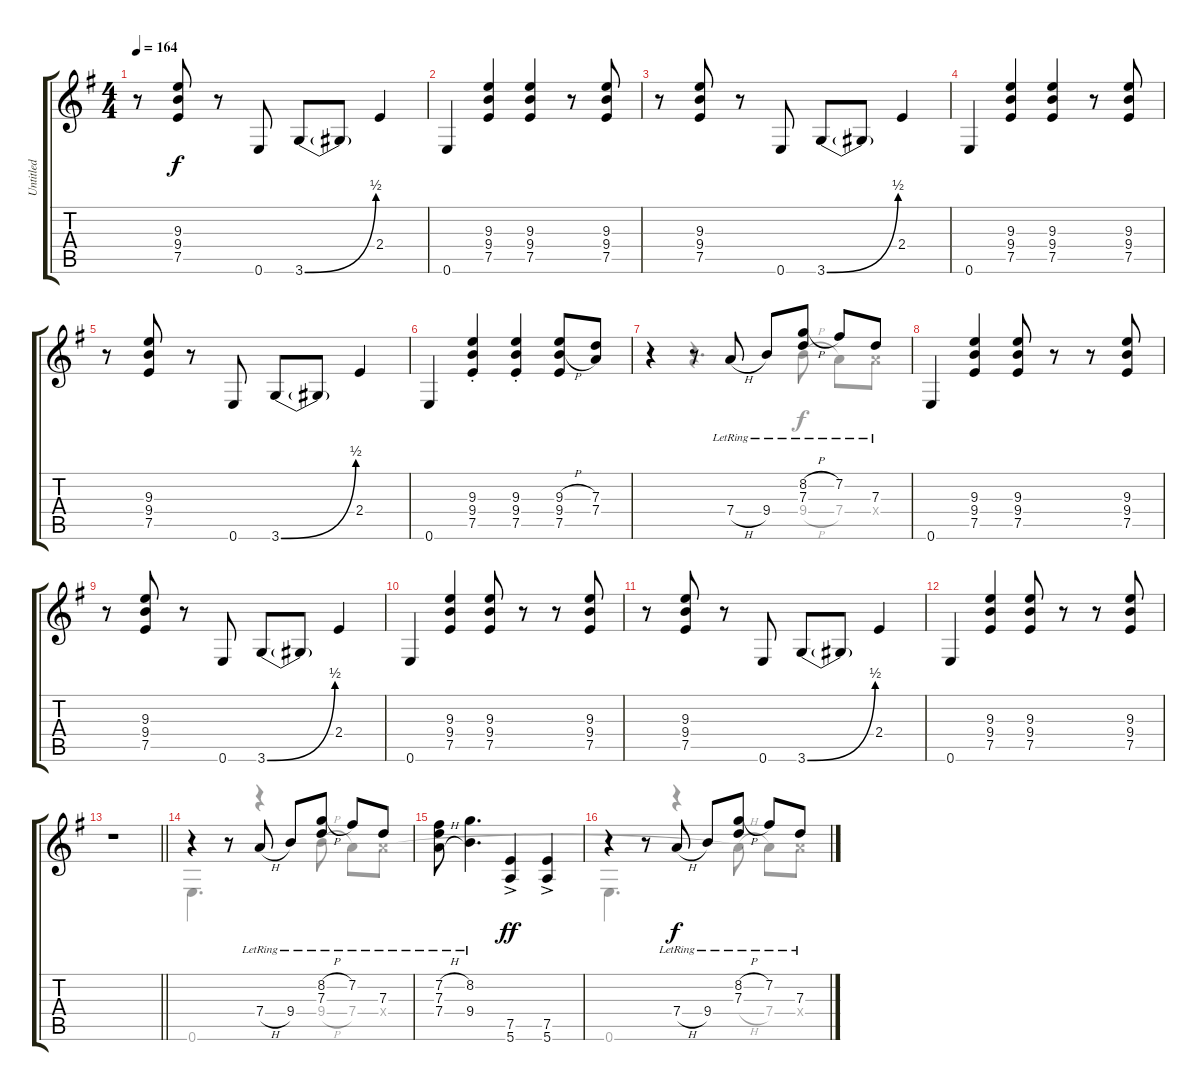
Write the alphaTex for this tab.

\track ("Untitled" "Untitled") {instrument distortionguitar}
\staff {score tabs}
\tuning (E4 B3 G3 D3 A2 E2) {hide}
\voice
\ts (4 4)
\tempo 164
\clef g2
\ks g
r.8{dy f} (9.3 9.4 7.5).8 r.8 0.6.8 3.6{be (bend 0 0 60 2)}.8 3.6{t}.8 2.4.4 |
0.6.4 (9.3 9.4 7.5).4 (9.3 9.4 7.5).4 r.8 (9.3 9.4 7.5).8 |
r.8 (9.3 9.4 7.5).8 r.8 0.6.8 3.6{be (bend 0 0 60 2)}.8 3.6{t}.8 2.4.4 |
0.6.4 (9.3 9.4 7.5).4 (9.3 9.4 7.5).4 r.8 (9.3 9.4 7.5).8 |
r.8 (9.3 9.4 7.5).8 r.8 0.6.8 3.6{be (bend 0 0 60 2)}.8 3.6{t}.8 2.4.4 |
0.6.4 (9.3{st} 9.4{st} 7.5{st}).4 (9.3{st} 9.4{st} 7.5{st}).4 (9.3{h} 9.4{h} 7.5).8 (7.3 7.4).8 |
r.4 r.8 7.4{h lr}.8 9.4{lr}.8 (8.2{h lr} 7.3{lr}).8 7.2{lr}.8 7.3{lr}.8 |
0.6.4 (9.3 9.4 7.5).4 (9.3 9.4 7.5).8 r.8 r.8 (9.3 9.4 7.5).8 |
r.8 (9.3 9.4 7.5).8 r.8 0.6.8 3.6{be (bend 0 0 60 2)}.8 3.6{t}.8 2.4.4 |
0.6.4 (9.3 9.4 7.5).4 (9.3 9.4 7.5).8 r.8 r.8 (9.3 9.4 7.5).8 |
r.8 (9.3 9.4 7.5).8 r.8 0.6.8 3.6{be (bend 0 0 60 2)}.8 3.6{t}.8 2.4.4 |
0.6.4 (9.3 9.4 7.5).4 (9.3 9.4 7.5).8 r.8 r.8 (9.3 9.4 7.5).8 |
\barLineRight lightlight
r.1 |
r.4 r.8 7.4{h lr}.8 9.4{lr}.8 (8.2{h lr} 7.3{lr}).8 7.2{lr}.8 7.3{lr}.8 |
(7.2{h lr} 7.3{lr} 7.4{h lr}).8 (8.2{lr} 9.4{lr}).4{d} (7.5{ac} 5.6{ac}).4{dy ff} (7.5{ac} 5.6{ac}).4 |
r.4 r.8 7.4{h lr}.8{dy f} 9.4{lr}.8 (8.2{h lr} 7.3{lr}).8 7.2{lr}.8 7.3{lr}.8
\voice
\clef g2
\ottava regular
\simile none
\ks g
|
|
|
|
|
|
r.4 r.4{d} 9.4{h}.8 7.4.8 7.4{x}.8 |
|
|
|
|
|
\barLineRight lightlight
|
0.6.4{d} r.4 9.4{h}.8 7.4.8 7.4{x}.8 |
|
0.6.4{d} r.4 7.4{h t}.8 7.4.8 7.4{x}.8
